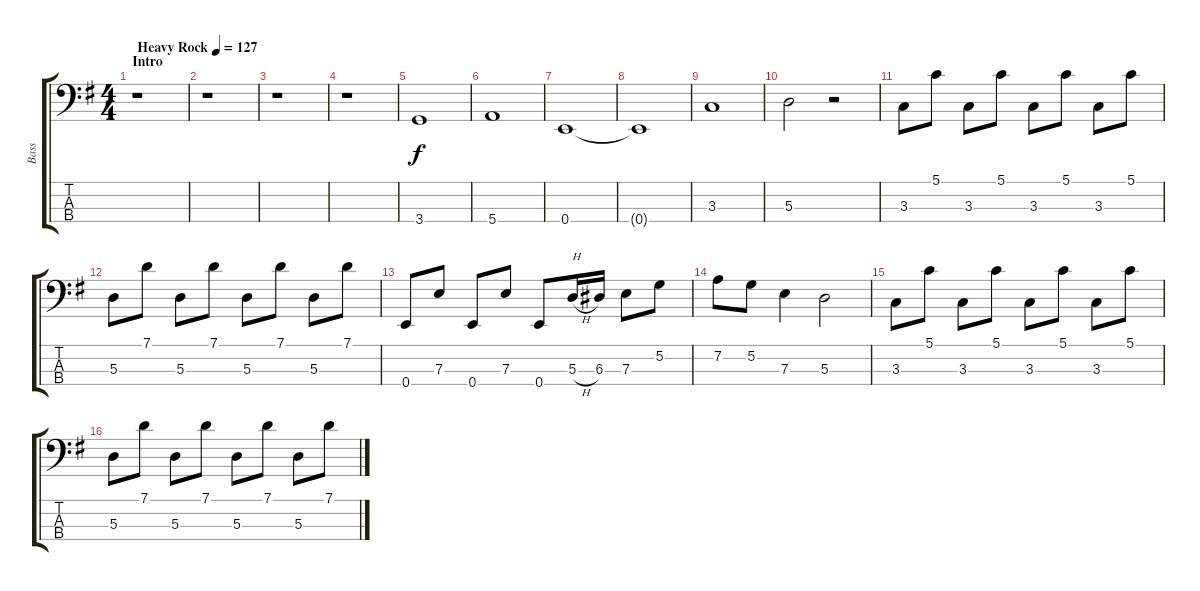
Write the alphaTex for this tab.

\track ("Bass" "Bass") {instrument electricbassfinger}
\staff {score tabs}
\tuning (G2 D2 A1 E1) {hide}
\ts (4 4)
\section ("" "Intro")
\tempo (127 "Heavy Rock")
\clef f4
\ks g
r.1{dy f instrument electricbassfinger} |
r.1 |
r.1 |
r.1 |
3.4.1 |
5.4.1 |
0.4.1 |
0.4{t}.1 |
3.3.1 |
5.3.2 r.2 |
3.3.8 5.1.8 3.3.8 5.1.8 3.3.8 5.1.8 3.3.8 5.1.8 |
5.3.8 7.1.8 5.3.8 7.1.8 5.3.8 7.1.8 5.3.8 7.1.8 |
0.4.8 7.3.8 0.4.8 7.3.8 0.4.8 5.3{h}.16{txt "H"} 6.3.16 7.3.8 5.2.8 |
7.2.8 5.2.8 7.3.4 5.3.2 |
3.3.8 5.1.8 3.3.8 5.1.8 3.3.8 5.1.8 3.3.8 5.1.8 |
5.3.8 7.1.8 5.3.8 7.1.8 5.3.8 7.1.8 5.3.8 7.1.8
